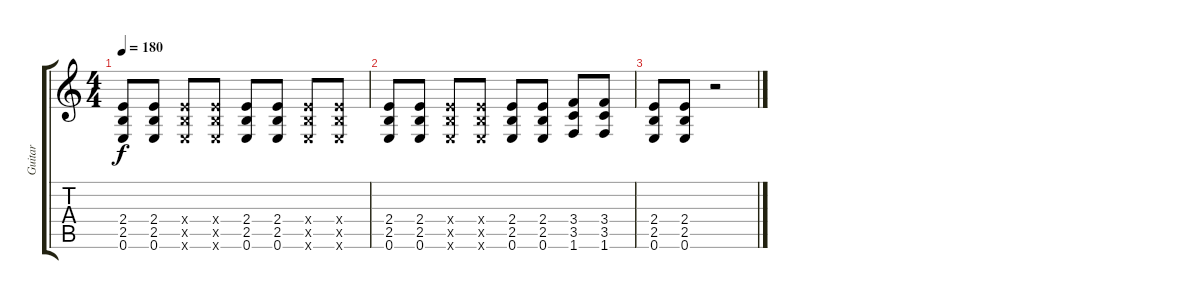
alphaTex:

\track ("Guitar" "Guitar") {instrument overdrivenguitar}
\staff {score tabs}
\tuning (E4 B3 G3 D3 A2 E2) {hide}
\ts (4 4)
\tempo 180
\clef g2
\ks c
(2.4 2.5 0.6).8{dy f} (2.4 2.5 0.6).8 (2.4{x} 2.5{x} 0.6{x}).8 (2.4{x} 2.5{x} 0.6{x}).8 (2.4 2.5 0.6).8 (2.4 2.5 0.6).8 (2.4{x} 2.5{x} 0.6{x}).8 (2.4{x} 2.5{x} 0.6{x}).8 |
(2.4 2.5 0.6).8 (2.4 2.5 0.6).8 (2.4{x} 2.5{x} 0.6{x}).8 (2.4{x} 2.5{x} 0.6{x}).8 (2.4 2.5 0.6).8 (2.4 2.5 0.6).8 (3.4 3.5 1.6).8 (3.4 3.5 1.6).8 |
(2.4 2.5 0.6).8 (2.4 2.5 0.6).8 r.2
